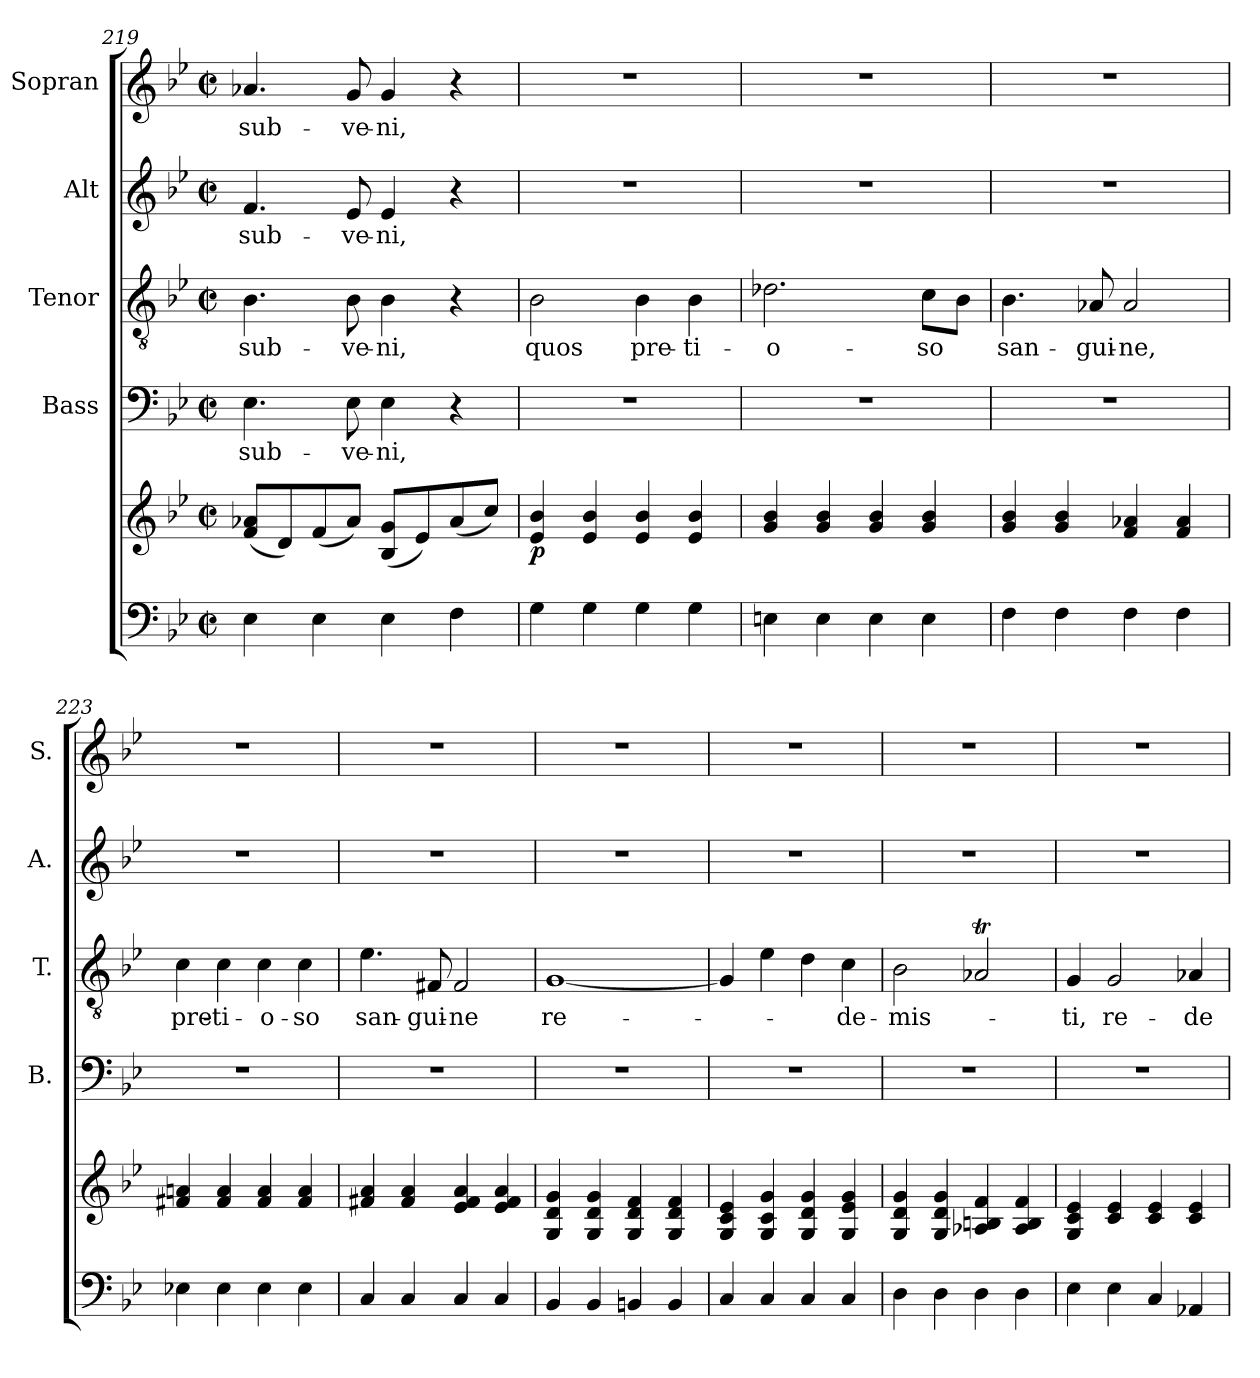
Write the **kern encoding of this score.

**kern	**kern	**dynam	**kern	**text	**kern	**text	**kern	**text	**kern	**text
*part5	*part5	*part5	*part4	*part4	*part3	*part3	*part2	*part2	*part1	*part1
*staff6	*staff5	*staff5/6	*staff4	*staff4	*staff3	*staff3	*staff2	*staff2	*staff1	*staff1
*	*	*	*I"Bass	*	*I"Tenor	*	*I"Alt	*	*I"Sopran	*
*	*	*	*I'B.	*	*I'T.	*	*I'A.	*	*I'S.	*
*clefF4	*clefG2	*	*clefF4	*	*clefGv2	*	*clefG2	*	*clefG2	*
*k[b-e-]	*k[b-e-]	*	*k[b-e-]	*	*k[b-e-]	*	*k[b-e-]	*	*k[b-e-]	*
*B-:	*B-:	*	*B-:	*	*B-:	*	*B-:	*	*B-:	*
*M2/2	*M2/2	*	*M2/2	*	*M2/2	*	*M2/2	*	*M2/2	*
*met(c|)	*met(c|)	*	*met(c|)	*	*met(c|)	*	*met(c|)	*	*met(c|)	*
=219	=219	=219	=219	=219	=219	=219	=219	=219	=219	=219
!	!	!	!	!LO:LY:b	!	!LO:LY:b	!	!LO:LY:b	!	!LO:LY:b
4E-\	(<8f/ 8a-X/L	.	4.E-\	sub-	4.B-\	sub-	4.f/	sub-	4.a-X/	sub-
.	8d/)	.	.	.	.	.	.	.	.	.
4E-\	(<8f/	.	.	.	.	.	.	.	.	.
!	!	!	!	!LO:LY:b	!	!LO:LY:b	!	!LO:LY:b	!	!LO:LY:b
.	8a-/J)	.	8E-\	-ve-	8B-\	-ve-	8e-/	-ve-	8g/	-ve-
!	!	!	!	!LO:LY:b	!	!LO:LY:b	!	!LO:LY:b	!	!LO:LY:b
4E-\	(<8B-/ 8g/L	.	4E-\	-ni,	4B-\	-ni,	4e-/	-ni,	4g/	-ni,
.	8e-/)	.	.	.	.	.	.	.	.	.
4F\	(<8a-/	.	4r	.	4r	.	4r	.	4r	.
.	8cc/J)	.	.	.	.	.	.	.	.	.
=220	=220	=220	=220	=220	=220	=220	=220	=220	=220	=220
!	!	!LO:DY:b	!	!	!	!LO:LY:b	!	!	!	!
4G\	4e-/ 4b-/	p	1r	.	2B-\	quos	1r	.	1r	.
4G\	4e-/ 4b-/	.	.	.	.	.	.	.	.	.
!	!	!	!	!	!	!LO:LY:b	!	!	!	!
4G\	4e-/ 4b-/	.	.	.	4B-\	pre-	.	.	.	.
!	!	!	!	!	!	!LO:LY:b	!	!	!	!
4G\	4e-/ 4b-/	.	.	.	4B-\	-ti-	.	.	.	.
=221	=221	=221	=221	=221	=221	=221	=221	=221	=221	=221
!	!	!	!	!	!	!LO:LY:b	!	!	!	!
4En\	4g/ 4b-/	.	1r	.	2.d-X\	-o-	1r	.	1r	.
4E\	4g/ 4b-/	.	.	.	.	.	.	.	.	.
4E\	4g/ 4b-/	.	.	.	.	.	.	.	.	.
!	!	!	!	!	!	!LO:LY:b	!	!	!	!
4E\	4g/ 4b-/	.	.	.	8c\L	-so	.	.	.	.
.	.	.	.	.	8B-\J	.	.	.	.	.
=222	=222	=222	=222	=222	=222	=222	=222	=222	=222	=222
!	!	!	!	!	!	!LO:LY:b	!	!	!	!
4F\	4g/ 4b-/	.	1r	.	4.B-\	san-	1r	.	1r	.
4F\	4g/ 4b-/	.	.	.	.	.	.	.	.	.
!	!	!	!	!	!	!LO:LY:b	!	!	!	!
.	.	.	.	.	8A-X/	-gui-	.	.	.	.
!	!	!	!	!	!	!LO:LY:b	!	!	!	!
4F\	4f/ 4a-X/	.	.	.	2A-/	-ne,	.	.	.	.
4F\	4f/ 4a-/	.	.	.	.	.	.	.	.	.
!!LO:LB:g=z
=223	=223	=223	=223	=223	=223	=223	=223	=223	=223	=223
!	!	!	!	!	!	!LO:LY:b	!	!	!	!
4E-X\	4f#X/ 4an/	.	1r	.	4c\	pre-	1r	.	1r	.
!	!	!	!	!	!	!LO:LY:b	!	!	!	!
4E-\	4f#/ 4a/	.	.	.	4c\	-ti-	.	.	.	.
!	!	!	!	!	!	!LO:LY:b	!	!	!	!
4E-\	4f#/ 4a/	.	.	.	4c\	-o-	.	.	.	.
!	!	!	!	!	!	!LO:LY:b	!	!	!	!
4E-\	4f#/ 4a/	.	.	.	4c\	-so	.	.	.	.
=224	=224	=224	=224	=224	=224	=224	=224	=224	=224	=224
!	!	!	!	!	!	!LO:LY:b	!	!	!	!
4C/	4f#X/ 4a/	.	1r	.	4.e-\	san-	1r	.	1r	.
4C/	4f#/ 4a/	.	.	.	.	.	.	.	.	.
!	!	!	!	!	!	!LO:LY:b	!	!	!	!
.	.	.	.	.	8F#X/	-gui-	.	.	.	.
!	!	!	!	!	!	!LO:LY:b	!	!	!	!
4C/	4e-/ 4f#/ 4a/	.	.	.	2F#/	-ne	.	.	.	.
4C/	4e-/ 4f#/ 4a/	.	.	.	.	.	.	.	.	.
=225	=225	=225	=225	=225	=225	=225	=225	=225	=225	=225
!	!	!	!	!	!	!LO:LY:b	!	!	!	!
4BB-/	4G/ 4d/ 4g/	.	1r	.	[1G	re-	1r	.	1r	.
4BB-/	4G/ 4d/ 4g/	.	.	.	.	.	.	.	.	.
4BBn/	4G/ 4d/ 4f/	.	.	.	.	.	.	.	.	.
4BB/	4G/ 4d/ 4f/	.	.	.	.	.	.	.	.	.
=226	=226	=226	=226	=226	=226	=226	=226	=226	=226	=226
4C/	4G/ 4c/ 4e-/	.	1r	.	4G/]	.	1r	.	1r	.
4C/	4G/ 4c/ 4g/	.	.	.	4e-\	.	.	.	.	.
4C/	4G/ 4d/ 4g/	.	.	.	4d\	.	.	.	.	.
!	!	!	!	!	!	!LO:LY:b	!	!	!	!
4C/	4G/ 4e-/ 4g/	.	.	.	4c\	-de-	.	.	.	.
=227	=227	=227	=227	=227	=227	=227	=227	=227	=227	=227
!	!	!	!	!	!	!LO:LY:b	!	!	!	!
4D\	4G/ 4d/ 4g/	.	1r	.	2B-\	-mis-	1r	.	1r	.
4D\	4G/ 4d/ 4g/	.	.	.	.	.	.	.	.	.
4D\	4A-X/ 4Bn/ 4f/	.	.	.	2A-XT/	.	.	.	.	.
4D\	4A-/ 4B/ 4f/	.	.	.	.	.	.	.	.	.
=228	=228	=228	=228	=228	=228	=228	=228	=228	=228	=228
!	!	!	!	!	!	!LO:LY:b	!	!	!	!
4E-\	4G/ 4c/ 4e-/	.	1r	.	4G/	-ti,	1r	.	1r	.
!	!	!	!	!	!	!LO:LY:b	!	!	!	!
4E-\	4c/ 4e-/	.	.	.	2G/	re-	.	.	.	.
4C/	4c/ 4e-/	.	.	.	.	.	.	.	.	.
!	!	!	!	!	!	!LO:LY:b	!	!	!	!
4AA-X/	4c/ 4e-/	.	.	.	4A-X/	-de-	.	.	.	.
=	=	=	=	=	=	=	=	=	=	=
*-	*-	*-	*-	*-	*-	*-	*-	*-	*-	*-
